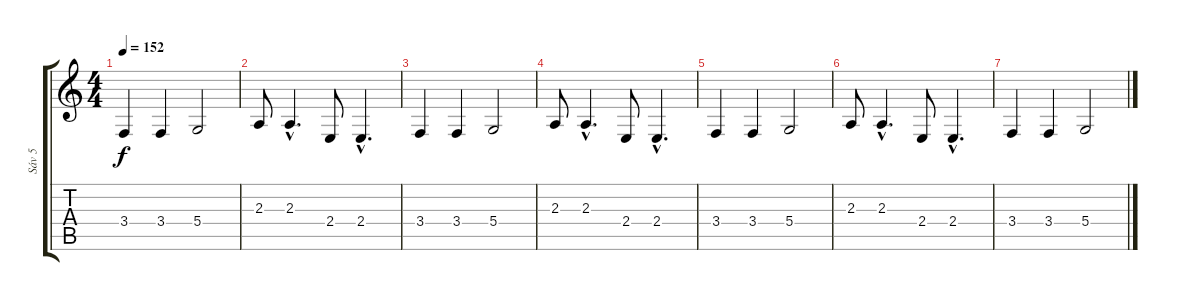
\track ("Sáv 5" "Sáv 5") {instrument lead5charang}
\staff {score tabs}
\tuning (E4 B3 G3 D3 A2 E2) {hide}
\ts (4 4)
\tempo 152
\clef g2
\ks c
3.4.4{dy f} 3.4.4 5.4.2 |
2.3.8 2.3{hac}.4{d} 2.4.8 2.4{hac}.4{d} |
3.4.4 3.4.4 5.4.2 |
2.3.8 2.3{hac}.4{d} 2.4.8 2.4{hac}.4{d} |
3.4.4 3.4.4 5.4.2 |
2.3.8 2.3{hac}.4{d} 2.4.8 2.4{hac}.4{d} |
3.4.4 3.4.4 5.4.2
